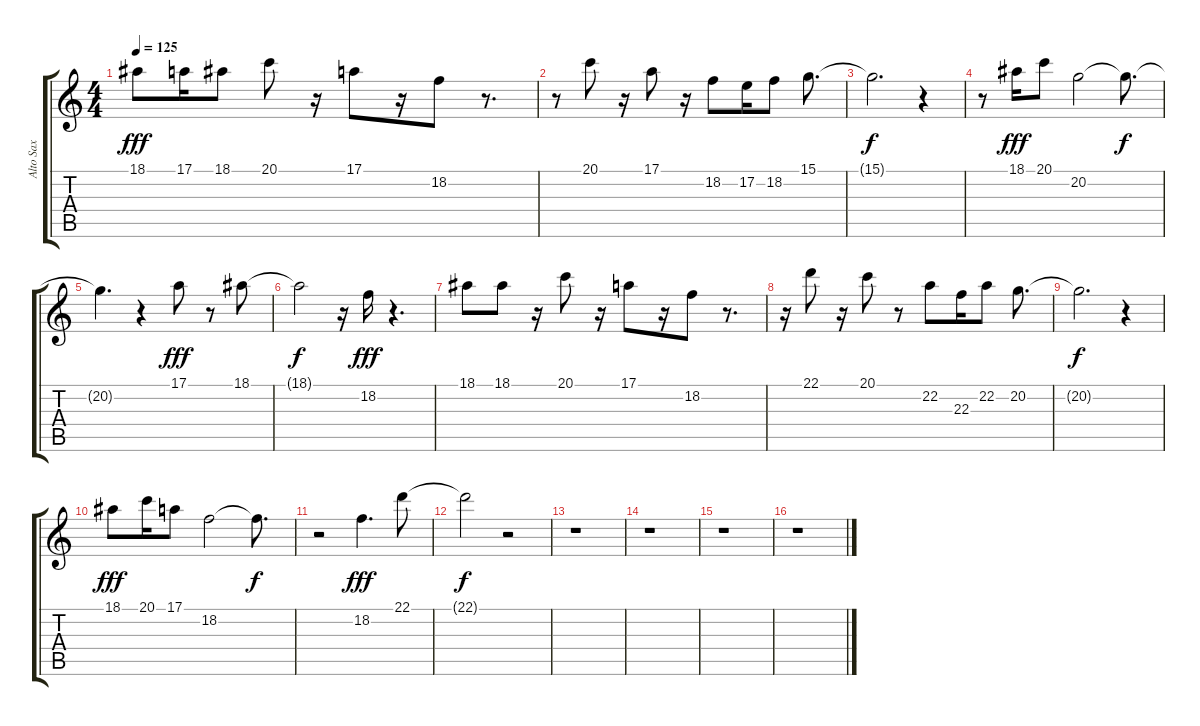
\track ("Alto Sax" "Alto Sax") {instrument tenorsax}
\staff {score tabs}
\tuning (E4 B3 G3 D3 A2 E2) {hide}
\ts (4 4)
\tempo 125
\clef g2
\ks c
18.1.8{dy fff} 17.1.16 18.1.8 20.1.8 r.16 17.1.8 r.16 18.2.8 r.8{d} |
r.8 20.1.8 r.16 17.1.8 r.16 18.2.8 17.2.16 18.2.8 15.1.8{d} |
15.1{t}.2{d dy f} r.4 |
r.8 18.1.16{dy fff} 20.1.8 20.2.2 20.2{t}.8{d dy f} |
20.2{t}.4{d} r.4 17.1.8{dy fff} r.8 18.1.8 |
18.1{t}.2{dy f} r.16 18.2.16{dy fff} r.4{d} |
18.1.8 18.1.8 r.16 20.1.8 r.16 17.1.8 r.16 18.2.8 r.8{d} |
r.16 22.1.8 r.16 20.1.8 r.8 22.2.8 22.3.16 22.2.8 20.2.8{d} |
20.2{t}.2{d dy f} r.4 |
18.1.8{dy fff} 20.1.16 17.1.8 18.2.2 18.2{t}.8{d dy f} |
r.2 18.2.4{d dy fff} 22.1.8 |
22.1{t}.2{dy f} r.2 |
r.1 |
r.1 |
r.1 |
r.1
